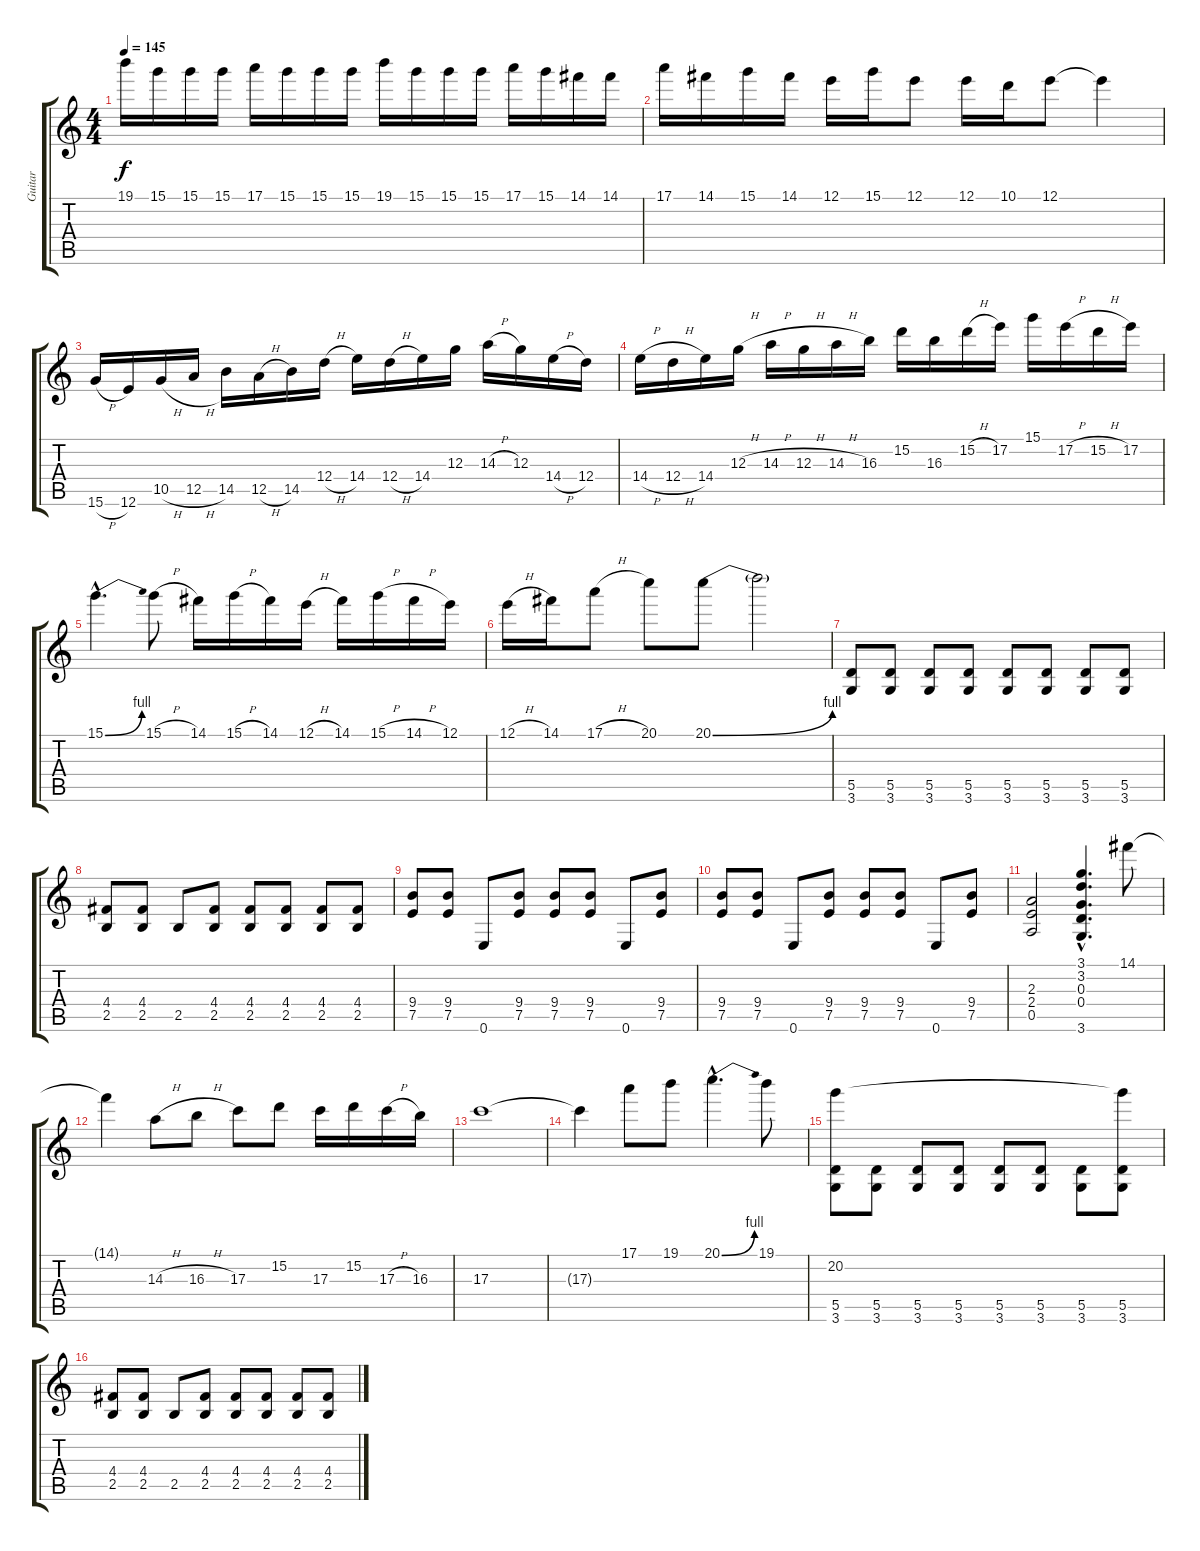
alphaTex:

\track ("Guitar" "Guitar") {instrument distortionguitar}
\staff {score tabs}
\tuning (E4 B3 G3 D3 A2 E2) {hide}
\ts (4 4)
\tempo 145
\clef g2
\ks c
19.1.16{dy f} 15.1.16 15.1.16 15.1.16 17.1.16 15.1.16 15.1.16 15.1.16 19.1.16 15.1.16 15.1.16 15.1.16 17.1.16 15.1.16 14.1.16 14.1.16 |
17.1.16 14.1.16 15.1.16 14.1.16 12.1.16 15.1.16 12.1.8 12.1.16 10.1.16 12.1.8 12.1{t}.4 |
15.6{h}.16 12.6.16 10.5{h}.16 12.5{h}.16 14.5.16 12.5{h}.16 14.5.16 12.4{h}.16 14.4.16 12.4{h}.16 14.4.16 12.3.16 14.3{h}.16 12.3.16 14.4{h}.16 12.4.16 |
14.4{h}.16 12.4{h}.16 14.4.16 12.3{h}.16 14.3{h}.16 12.3{h}.16 14.3{h}.16 16.3.16 15.2.16 16.3.16 15.2{h}.16 17.2.16 15.1.16 17.2{h}.16 15.2{h}.16 17.2.16 |
15.1{be (bend 0 0 60 4) hac}.4{d} 15.1{h}.8 14.1.16 15.1{h}.16 14.1.16 12.1{h}.16 14.1.16 15.1{h}.16 14.1{h}.16 12.1.16 |
12.1{h}.16 14.1.16 17.1{h}.8 20.1.8 20.1{be (bend 0 0 60 4)}.8 20.1{t}.2 |
(5.5 3.6).8 (5.5 3.6).8 (5.5 3.6).8 (5.5 3.6).8 (5.5 3.6).8 (5.5 3.6).8 (5.5 3.6).8 (5.5 3.6).8 |
(4.4 2.5).8 (4.4 2.5).8 2.5.8 (4.4 2.5).8 (4.4 2.5).8 (4.4 2.5).8 (4.4 2.5).8 (4.4 2.5).8 |
(9.4 7.5).8 (9.4 7.5).8 0.6.8 (9.4 7.5).8 (9.4 7.5).8 (9.4 7.5).8 0.6.8 (9.4 7.5).8 |
(9.4 7.5).8 (9.4 7.5).8 0.6.8 (9.4 7.5).8 (9.4 7.5).8 (9.4 7.5).8 0.6.8 (9.4 7.5).8 |
(2.3 2.4 0.5).2 (3.1{hac} 3.2{hac} 0.3{hac} 0.4{hac} 3.6{hac}).4{d} 14.1.8 |
14.1{t}.4 14.3{h}.8 16.3{h}.8 17.3.8 15.2.8 17.3.16 15.2.16 17.3{h}.16 16.3.16 |
17.3.1 |
17.3{t}.4 17.1.8 19.1.8 20.1{be (bend 0 0 60 4) hac}.4{d} 19.1.8 |
(20.2 5.5 3.6).8 (5.5 3.6).8 (5.5 3.6).8 (5.5 3.6).8 (5.5 3.6).8 (5.5 3.6).8 (5.5 3.6).8 (20.2{t} 5.5 3.6).8 |
(4.4 2.5).8 (4.4 2.5).8 2.5.8 (4.4 2.5).8 (4.4 2.5).8 (4.4 2.5).8 (4.4 2.5).8 (4.4 2.5).8
